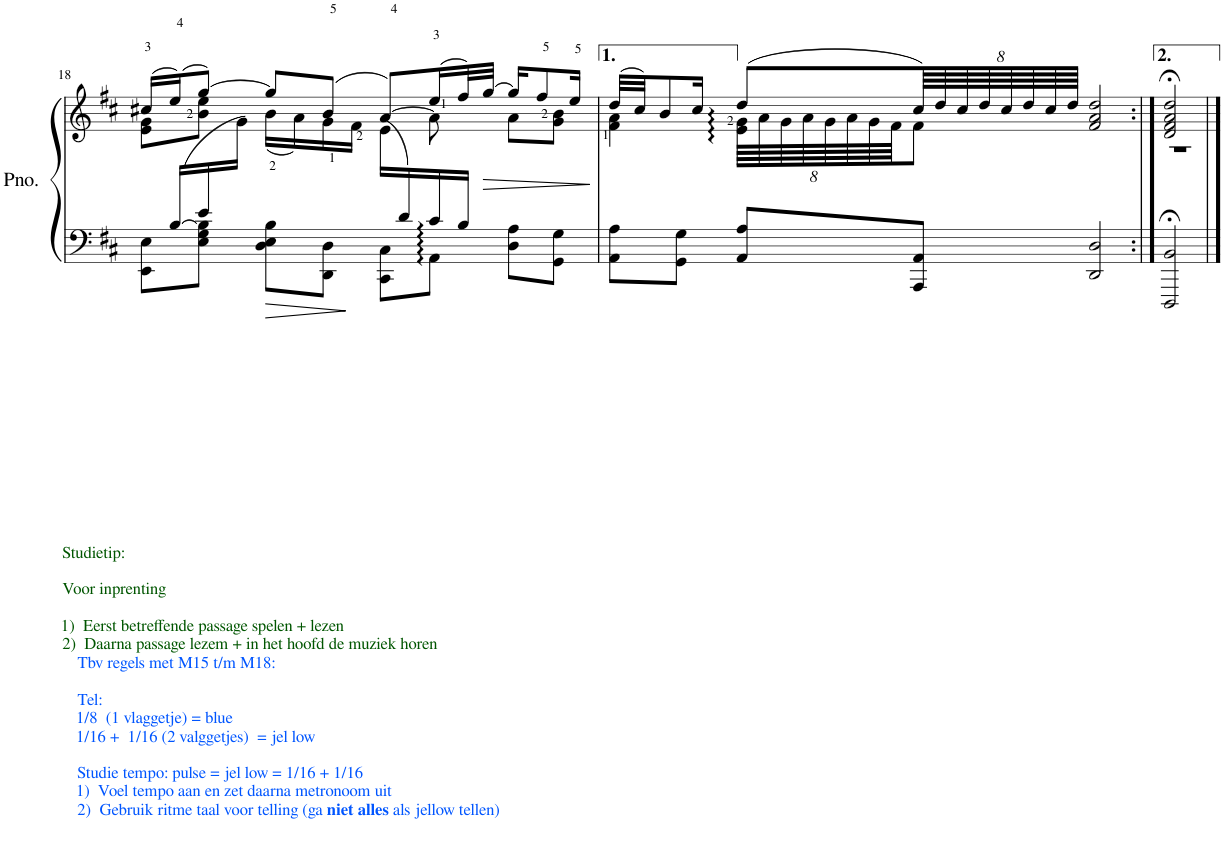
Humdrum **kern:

**kern	**kern	**dynam
*part1	*part1	*part1
*staff2	*staff1	*staff1/2
*I"Piano	*	*
*I'Pno.	*	*
!!LO:PB:g=z
*clefF4	*clefG2	*
*k[f#c#]	*k[f#c#]	*
*M4/4	*M4/4	*
*met(c)	*met(c)	*
=18	=18	=18
*^	*^	*
*	*^	*	*^	*
!LO:TX:b:color=#005500:t=Studietip&colon;	!	!	!	!	!	!
!LO:TX:b:t=Voor inprenting	!	!	!	!	!	!
!LO:TX:b:t=1)  Eerst betreffende passage spelen + lezen	!	!	!	!	!	!
!LO:TX:b:t=2)  Daarna passage lezem + in het hoofd de muziek horen	!	!	!	!	!	!
16ryy	16ryy	8EE\ 8E\L	(16cc#X/LL	8e\ 8g\L	8.ryy	.
.	([16B/LL	.	(16ee/J)	.	.	.
.	16e/	8E\ 8G\ 8B\]J	[8gg/J)	8b\ 8ee\J	.	.
.	2ryy	.	.	.	16g\JJ)	.
.	.	8D\ 8E\ 8B\L	8gg/L]	(16b<\LL	4.ryy	.
.	.	.	.	16a\)	.	.
.	.	8DD\ 8D\J	(8b/J	16g\	.	.
.	.	.	.	16f#\JJ	.	.
.	.	8CC#\ 8C#\L	[8a/L)	(16e\LL	.	.
16d/)	.	.	.	8.ryy	.	.
16c#/	.	8AA\J	(16ee/L	.	8a\]	.
16B/JJ	4ryy	.	32ff#/L)	.	.	.
!	!	!	!	!	!	!LO:HP:b
.	.	.	[32gg/JJJ	.	.	>
4ryy	.	8D\ 8A\L	16gg/KL]	8a\L	4ryy	.
.	.	.	8ff#/	.	.	.
.	.	8GG\ 8G\J	.	8g\ 8b\J	.	.
.	16ryy	.	16ee/Jk	.	.	.
*v	*v	*v	*	*	*	*
*	*v	*v	*v	*
.	.	]
=19	=19	=19
*	*^	*
!LO:TX:b:color=#0055FF:t=Tbv regels met M15 t/m M18&colon;	!	!	!
!LO:TX:b:t=Tel&colon;	!	!	!
!LO:TX:b:t=1/8  (1 vlaggetje) = blue	!	!	!
!LO:TX:b:t=1/16 +  1/16 (2 valggetjes)  = jel low	!	!	!
!LO:TX:b:t=Studie tempo&colon; pulse = jel low = 1/16 + 1/16	!	!	!
!LO:TX:b:t=1)  Voel tempo aan en zet daarna metronoom uit	!	!	!
!LO:TX:b:t=2)  Gebruik ritme taal voor telling (ga	!	!	!
!LO:TX:b:B:t=niet alles	!	!	!
!LO:TX:b:t=als jellow tellen)	!	!	!
8AA\ 8A\L	(32dd/LLL	4f#\ 4a\	.
.	32cc#/JJ)	.	.
.	8b/	.	.
8GG\ 8G\J	.	.	.
.	16cc#/Jk	.	.
8AA/ 8A/L	(8dd/L	64e\ 64g\LLLL	.
.	.	64a\	.
.	.	64g\	.
.	.	64a\	.
.	.	64g\	.
.	.	64a\	.
.	.	64g\	.
.	.	64f#\JJJ	.
8AAA/ 8AA/J	64cc#/LLL)	8f#\J	.
.	64dd/	.	.
.	64cc#/	.	.
.	64dd/	.	.
.	64cc#/	.	.
.	64dd/	.	.
.	64cc#/	.	.
.	64dd/JJJJ	.	.
2DD/ 2D/	2f#/ 2a/ 2dd/	2ryy	.
=20:|!	=20:|!	=20:|!	=20:|!
2DDD/;< 2BB/;<	2d/;< 2f#/;< 2a/;< 2dd/;<	1r	.
2ryy	2ryy	.	.
*	*v	*v	*
==	==	==
*-	*-	*-
